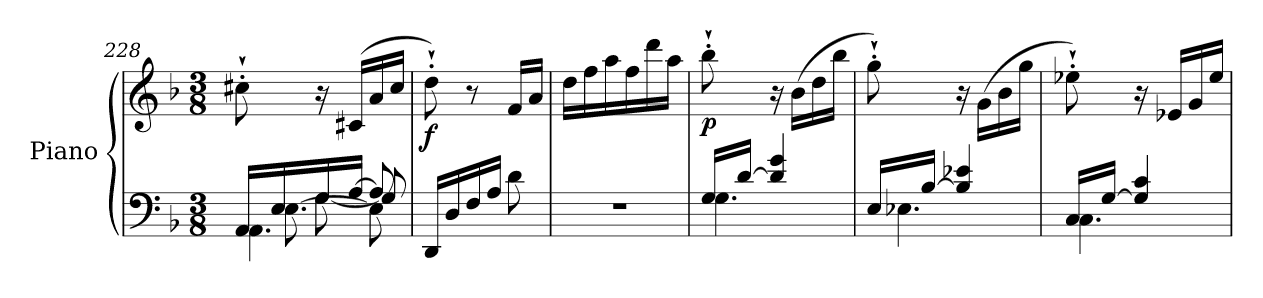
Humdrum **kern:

**kern	**kern	**dynam
*part1	*part1	*part1
*staff2	*staff1	*staff1/2
*I"Piano	*	*
*I'Pno	*	*
*clefF4	*clefG2	*
*k[b-]	*k[b-]	*
*M3/8	*M3/8	*
=228	=228	=228
*^	*	*
*	*^	*	*
*	*	*^	*	*
16AA/LL	4.AA\	16ryy	8ryy	8cc#X'`\	.
16E/	.	[8.E\	.	.	.
16G/	.	.	[8G\	16r	.
[16A/JJ	.	.	.	(>16c#X/LL	.
8A/]	.	8E\]	8G/]	16a/	.
.	.	.	.	16cc#/JJ	.
*v	*v	*v	*v	*	*
=229	=229	=229
!	!	!LO:DY:b
16DD/LL	8dd'`\)	f
16D/	.	.
16F/	8r	.
16A/JJ	.	.
8d\	16f/LL	.
.	16a/JJ	.
=230	=230	=230
4.r	16dd\LL	.
.	16ff\	.
.	16aa\	.
.	16ff\	.
.	16ddd\	.
.	16aa\JJ	.
=231	=231	=231
*^	*	*
!	!	!	!LO:DY:b
16G/LL	4.G\	8bb-'`\	p
[16d/JJ	.	.	.
4d/] 4g/	.	16r	.
!	!	!	!LO:DY:b
.	.	(>16b-\LL	other-dynamics
.	.	16dd\	.
.	.	16bb-\JJ	.
!!LO:LB:g=z
=232	=232	=232	=232
16E/LL	4.E-X\	8gg'`\)	.
[16B-/JJ	.	.	.
4B-/] 4e-X/	.	16r	.
.	.	(>16g\LL	.
.	.	16b-\	.
.	.	16gg\JJ	.
=233	=233	=233	=233
16C/LL	4.C\	8ee-X'`\)	.
[16G/JJ	.	.	.
4G/] 4c/	.	16r	.
.	.	16e-X/LL	.
.	.	16g/	.
.	.	16ee-/JJ	.
*v	*v	*	*
=	=	=
*-	*-	*-
